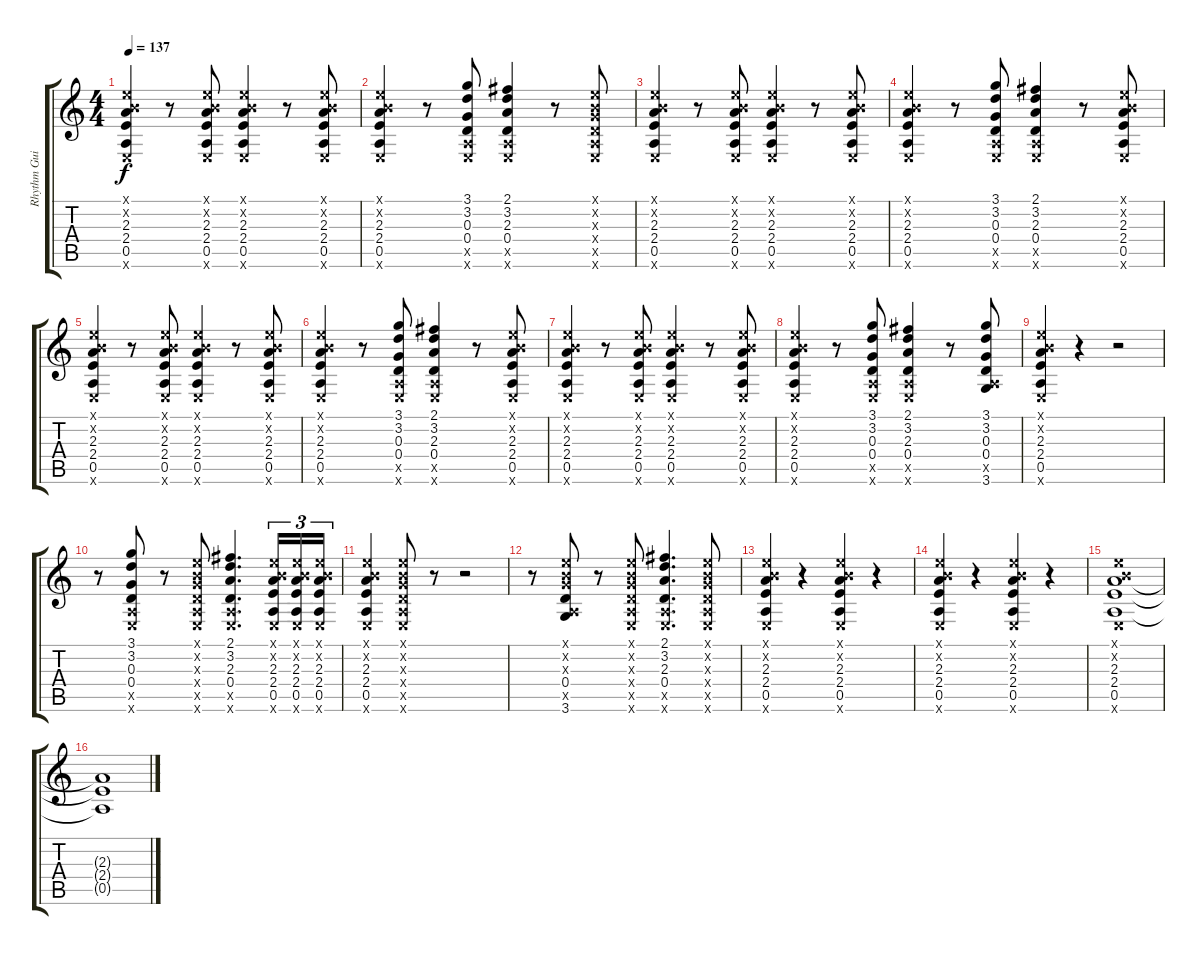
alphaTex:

\track ("Rhythm Guitar" "Rhythm Gui") {instrument acousticguitarsteel}
\staff {score tabs}
\tuning (E4 B3 G3 D3 A2 E2) {hide}
\ts (4 4)
\tempo 137
\clef g2
\ks c
(0.1{x} 0.2{x} 2.3 2.4 0.5 0.6{x}).4{dy f} r.8 (0.1{x} 0.2{x} 2.3 2.4 0.5 0.6{x}).8 (0.1{x} 0.2{x} 2.3 2.4 0.5 0.6{x}).4 r.8 (0.1{x} 0.2{x} 2.3 2.4 0.5 0.6{x}).8 |
(0.1{x} 0.2{x} 2.3 2.4 0.5 0.6{x}).4 r.8 (3.1 3.2 0.3 0.4 0.5{x} 0.6{x}).8 (2.1 3.2 2.3 0.4 0.5{x} 0.6{x}).4 r.8 (0.1{x} 0.2{x} 0.3{x} 0.4{x} 0.5{x} 0.6{x}).8 |
(0.1{x} 0.2{x} 2.3 2.4 0.5 0.6{x}).4 r.8 (0.1{x} 0.2{x} 2.3 2.4 0.5 0.6{x}).8 (0.1{x} 0.2{x} 2.3 2.4 0.5 0.6{x}).4 r.8 (0.1{x} 0.2{x} 2.3 2.4 0.5 0.6{x}).8 |
(0.1{x} 0.2{x} 2.3 2.4 0.5 0.6{x}).4 r.8 (3.1 3.2 0.3 0.4 0.5{x} 0.6{x}).8 (2.1 3.2 2.3 0.4 0.5{x} 0.6{x}).4 r.8 (0.1{x} 0.2{x} 2.3 2.4 0.5 0.6{x}).8 |
(0.1{x} 0.2{x} 2.3 2.4 0.5 0.6{x}).4 r.8 (0.1{x} 0.2{x} 2.3 2.4 0.5 0.6{x}).8 (0.1{x} 0.2{x} 2.3 2.4 0.5 0.6{x}).4 r.8 (0.1{x} 0.2{x} 2.3 2.4 0.5 0.6{x}).8 |
(0.1{x} 0.2{x} 2.3 2.4 0.5 0.6{x}).4 r.8 (3.1 3.2 0.3 0.4 0.5{x} 0.6{x}).8 (2.1 3.2 2.3 0.4 0.5{x} 0.6{x}).4 r.8 (0.1{x} 0.2{x} 2.3 2.4 0.5 0.6{x}).8 |
(0.1{x} 0.2{x} 2.3 2.4 0.5 0.6{x}).4 r.8 (0.1{x} 0.2{x} 2.3 2.4 0.5 0.6{x}).8 (0.1{x} 0.2{x} 2.3 2.4 0.5 0.6{x}).4 r.8 (0.1{x} 0.2{x} 2.3 2.4 0.5 0.6{x}).8 |
(0.1{x} 0.2{x} 2.3 2.4 0.5 0.6{x}).4 r.8 (3.1 3.2 0.3 0.4 0.5{x} 0.6{x}).8 (2.1 3.2 2.3 0.4 0.5{x} 0.6{x}).4 r.8 (3.1 3.2 0.3 0.4 0.5{x} 3.6).8 |
(0.1{x} 0.2{x} 2.3 2.4 0.5 0.6{x}).4 r.4 r.2 |
r.8 (3.1 3.2 0.3 0.4 0.5{x} 0.6{x}).8 r.8 (0.1{x} 0.2{x} 0.3{x} 0.4{x} 0.5{x} 0.6{x}).8 (2.1 3.2 2.3 0.4 0.5{x} 0.6{x}).4{d} (0.1{x} 0.2{x} 2.3 2.4 0.5 0.6{x}).16{tu (3 2)} (0.1{x} 0.2{x} 2.3 2.4 0.5 0.6{x}).16{tu (3 2)} (0.1{x} 0.2{x} 2.3 2.4 0.5 0.6{x}).16{tu (3 2)} |
(0.1{x} 0.2{x} 2.3 2.4 0.5 0.6{x}).4 (0.1{x} 0.2{x} 0.3{x} 0.4{x} 0.5{x} 0.6{x}).8 r.8 r.2 |
r.8 (0.1{x} 0.2{x} 0.3{x} 0.4 0.5{x} 3.6).8 r.8 (0.1{x} 0.2{x} 0.3{x} 0.4{x} 0.5{x} 0.6{x}).8 (2.1 3.2 2.3 0.4 0.5{x} 0.6{x}).4{d} (0.1{x} 0.2{x} 0.3{x} 0.4{x} 0.5{x} 0.6{x}).8 |
(0.1{x} 0.2{x} 2.3 2.4 0.5 0.6{x}).4 r.4 (0.1{x} 0.2{x} 2.3 2.4 0.5 0.6{x}).4 r.4 |
(0.1{x} 0.2{x} 2.3 2.4 0.5 0.6{x}).4 r.4 (0.1{x} 0.2{x} 2.3 2.4 0.5 0.6{x}).4 r.4 |
(0.1{x} 0.2{x} 2.3 2.4 0.5 0.6{x}).1 |
(2.3{t} 2.4{t} 0.5{t}).1
